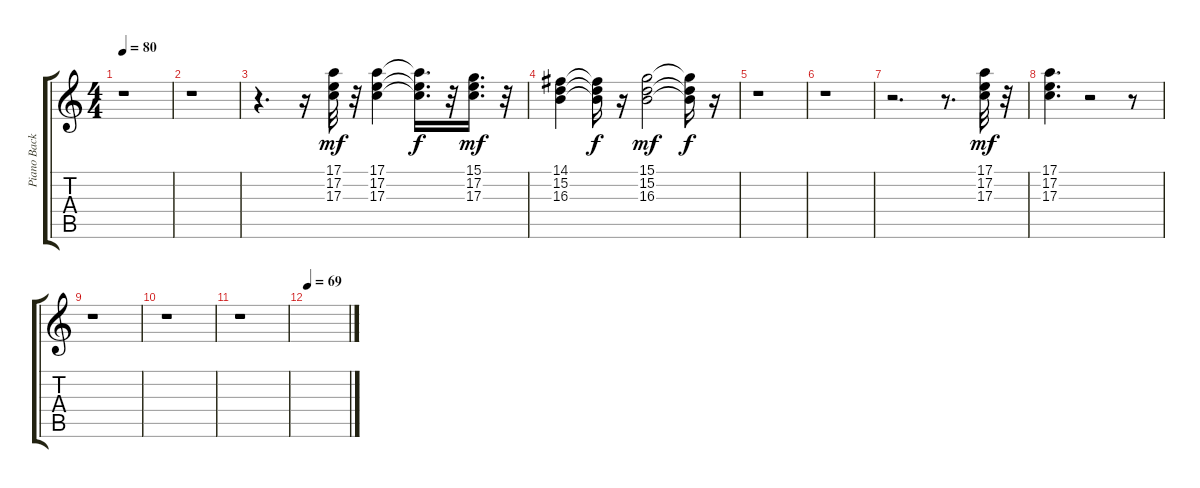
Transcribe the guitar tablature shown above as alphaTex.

\track ("Piano Backing" "Piano Back") {instrument honkytonkpiano}
\staff {score tabs}
\tuning (E4 B3 G3 D3 A2 E2) {hide}
\ts (4 4)
\tempo 80
\clef g2
\ks c
r.1{dy f} |
r.1 |
r.4{d} r.16 (17.1 17.2 17.3).32{dy mf} r.32 (17.1 17.2 17.3).4 (17.1{t} 17.2{t} 17.3{t}).16{d dy f} r.32 (15.1 17.2 17.3).16{d dy mf} r.32 |
(14.1 15.2 16.3).4 (14.1{t} 15.2{t} 16.3{t}).16{dy f} r.16 (15.1 15.2 16.3).2{dy mf} (15.1{t} 15.2{t} 16.3{t}).16{dy f} r.16 |
r.1 |
r.1 |
r.2{d} r.8{d} (17.1 17.2 17.3).32{dy mf} r.32 |
(17.1 17.2 17.3).4{d} r.2 r.8 |
r.1 |
r.1 |
r.1 |
\tempo 69
